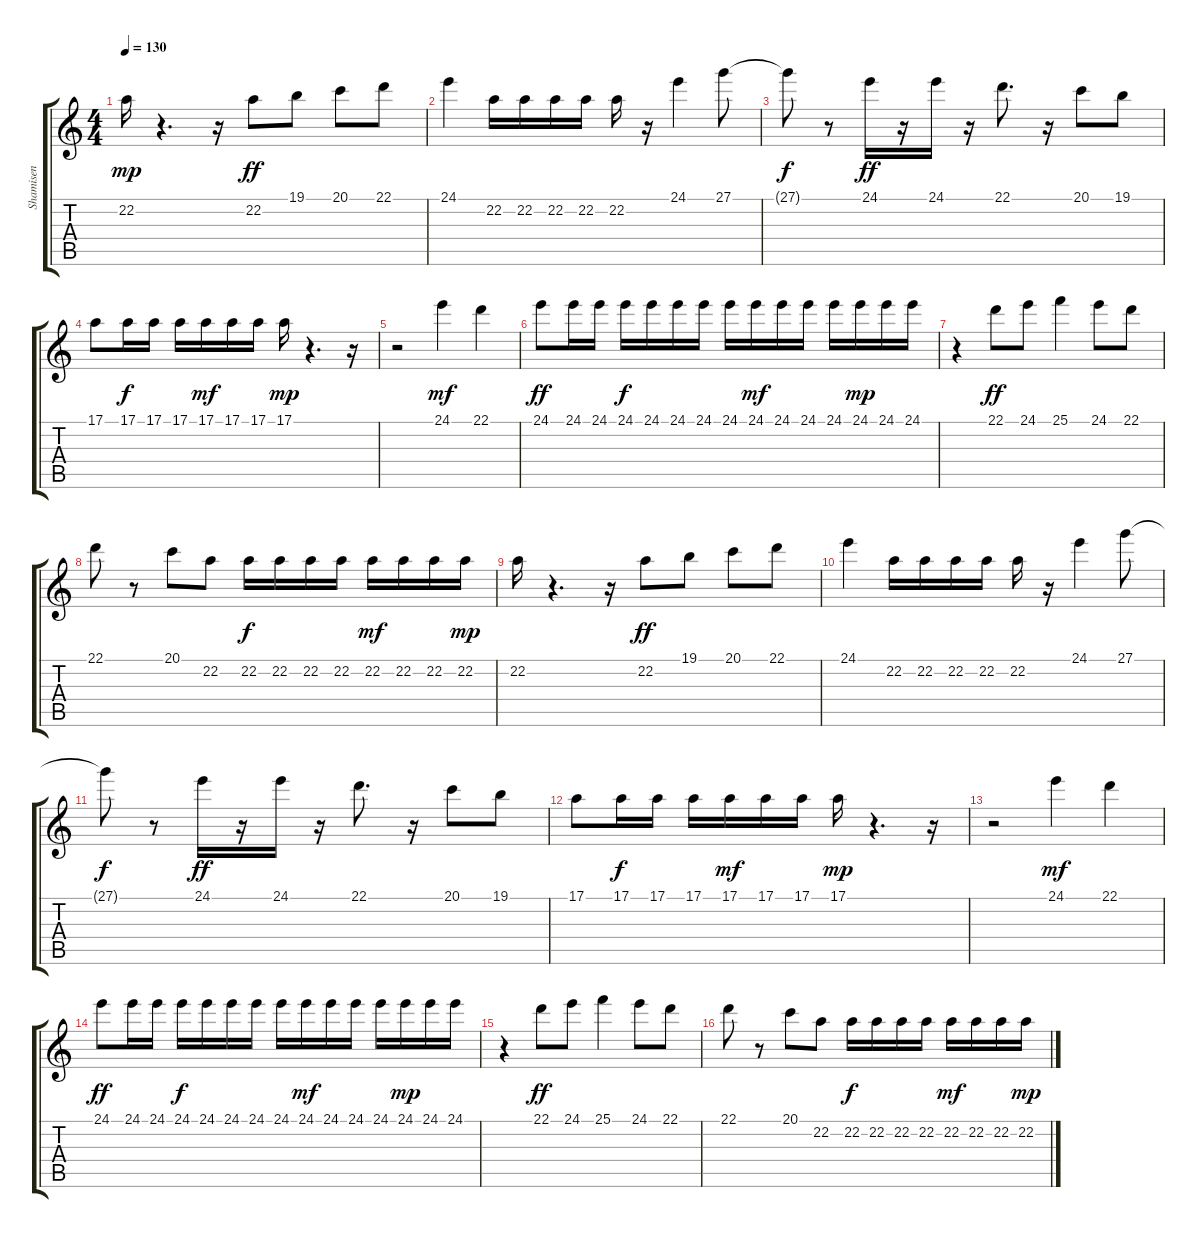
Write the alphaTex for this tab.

\track ("Shamisen" "Shamisen") {instrument shamisen}
\staff {score tabs}
\tuning (E4 B3 G3 D3 A2 E2) {hide}
\ts (4 4)
\tempo 130
\clef g2
\ks c
22.2.16{dy mp} r.4{d} r.16 22.2.8{dy ff} 19.1.8 20.1.8 22.1.8 |
24.1.4 22.2.16 22.2.16 22.2.16 22.2.16 22.2.16 r.16 24.1.4 27.1.8 |
27.1{t}.8{dy f} r.8 24.1.16{dy ff} r.16 24.1.16 r.16 22.1.8{d} r.16 20.1.8 19.1.8 |
17.1.8 17.1.16{dy f} 17.1.16 17.1.16 17.1.16{dy mf} 17.1.16 17.1.16 17.1.16{dy mp} r.4{d} r.16 |
r.2 24.1.4{dy mf} 22.1.4 |
24.1.8{dy ff} 24.1.16 24.1.16 24.1.16{dy f} 24.1.16 24.1.16 24.1.16 24.1.16 24.1.16{dy mf} 24.1.16 24.1.16 24.1.16 24.1.16{dy mp} 24.1.16 24.1.16 |
r.4 22.1.8{dy ff} 24.1.8 25.1.4 24.1.8 22.1.8 |
22.1.8 r.8 20.1.8 22.2.8 22.2.16{dy f} 22.2.16 22.2.16 22.2.16 22.2.16{dy mf} 22.2.16 22.2.16 22.2.16{dy mp} |
22.2.16 r.4{d} r.16 22.2.8{dy ff} 19.1.8 20.1.8 22.1.8 |
24.1.4 22.2.16 22.2.16 22.2.16 22.2.16 22.2.16 r.16 24.1.4 27.1.8 |
27.1{t}.8{dy f} r.8 24.1.16{dy ff} r.16 24.1.16 r.16 22.1.8{d} r.16 20.1.8 19.1.8 |
17.1.8 17.1.16{dy f} 17.1.16 17.1.16 17.1.16{dy mf} 17.1.16 17.1.16 17.1.16{dy mp} r.4{d} r.16 |
r.2 24.1.4{dy mf} 22.1.4 |
24.1.8{dy ff} 24.1.16 24.1.16 24.1.16{dy f} 24.1.16 24.1.16 24.1.16 24.1.16 24.1.16{dy mf} 24.1.16 24.1.16 24.1.16 24.1.16{dy mp} 24.1.16 24.1.16 |
r.4 22.1.8{dy ff} 24.1.8 25.1.4 24.1.8 22.1.8 |
22.1.8 r.8 20.1.8 22.2.8 22.2.16{dy f} 22.2.16 22.2.16 22.2.16 22.2.16{dy mf} 22.2.16 22.2.16 22.2.16{dy mp}
